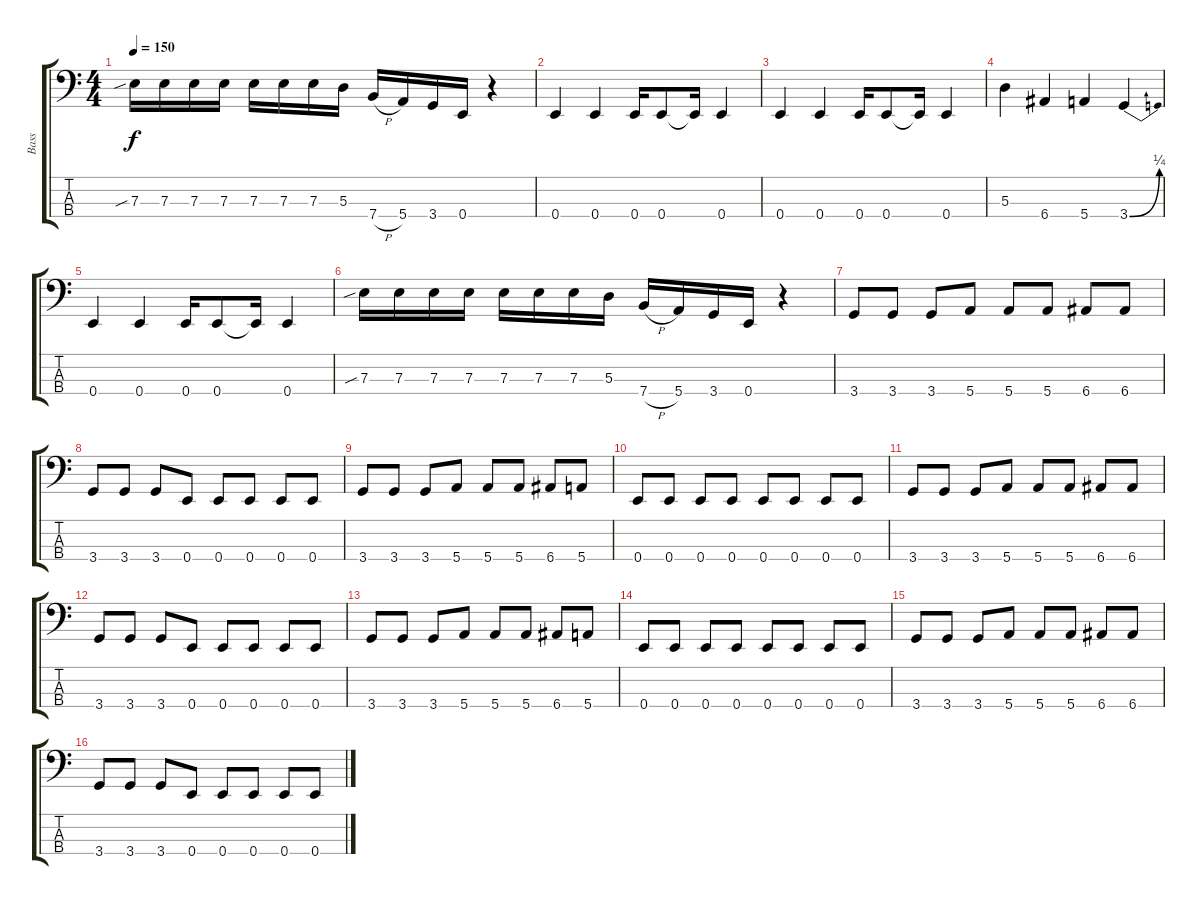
\track ("Bass" "Bass") {instrument electricbassfinger}
\staff {score tabs}
\tuning (G2 D2 A1 E1) {hide}
\ts (4 4)
\tempo 150
\clef f4
\ks c
7.3{sib}.16{dy f} 7.3.16 7.3.16 7.3.16 7.3.16 7.3.16 7.3.16 5.3.16 7.4{h}.16 5.4.16 3.4.16 0.4.16 r.4 |
0.4.4 0.4.4 0.4.16 0.4.8 0.4{t}.16 0.4.4 |
0.4.4 0.4.4 0.4.16 0.4.8 0.4{t}.16 0.4.4 |
5.3.4 6.4.4 5.4.4 3.4{be (bend 0 0 60 1)}.4 |
0.4.4 0.4.4 0.4.16 0.4.8 0.4{t}.16 0.4.4 |
7.3{sib}.16 7.3.16 7.3.16 7.3.16 7.3.16 7.3.16 7.3.16 5.3.16 7.4{h}.16 5.4.16 3.4.16 0.4.16 r.4 |
3.4.8 3.4.8 3.4.8 5.4.8 5.4.8 5.4.8 6.4.8 6.4.8 |
3.4.8 3.4.8 3.4.8 0.4.8 0.4.8 0.4.8 0.4.8 0.4.8 |
3.4.8 3.4.8 3.4.8 5.4.8 5.4.8 5.4.8 6.4.8 5.4.8 |
0.4.8 0.4.8 0.4.8 0.4.8 0.4.8 0.4.8 0.4.8 0.4.8 |
3.4.8 3.4.8 3.4.8 5.4.8 5.4.8 5.4.8 6.4.8 6.4.8 |
3.4.8 3.4.8 3.4.8 0.4.8 0.4.8 0.4.8 0.4.8 0.4.8 |
3.4.8 3.4.8 3.4.8 5.4.8 5.4.8 5.4.8 6.4.8 5.4.8 |
0.4.8 0.4.8 0.4.8 0.4.8 0.4.8 0.4.8 0.4.8 0.4.8 |
3.4.8 3.4.8 3.4.8 5.4.8 5.4.8 5.4.8 6.4.8 6.4.8 |
3.4.8 3.4.8 3.4.8 0.4.8 0.4.8 0.4.8 0.4.8 0.4.8
